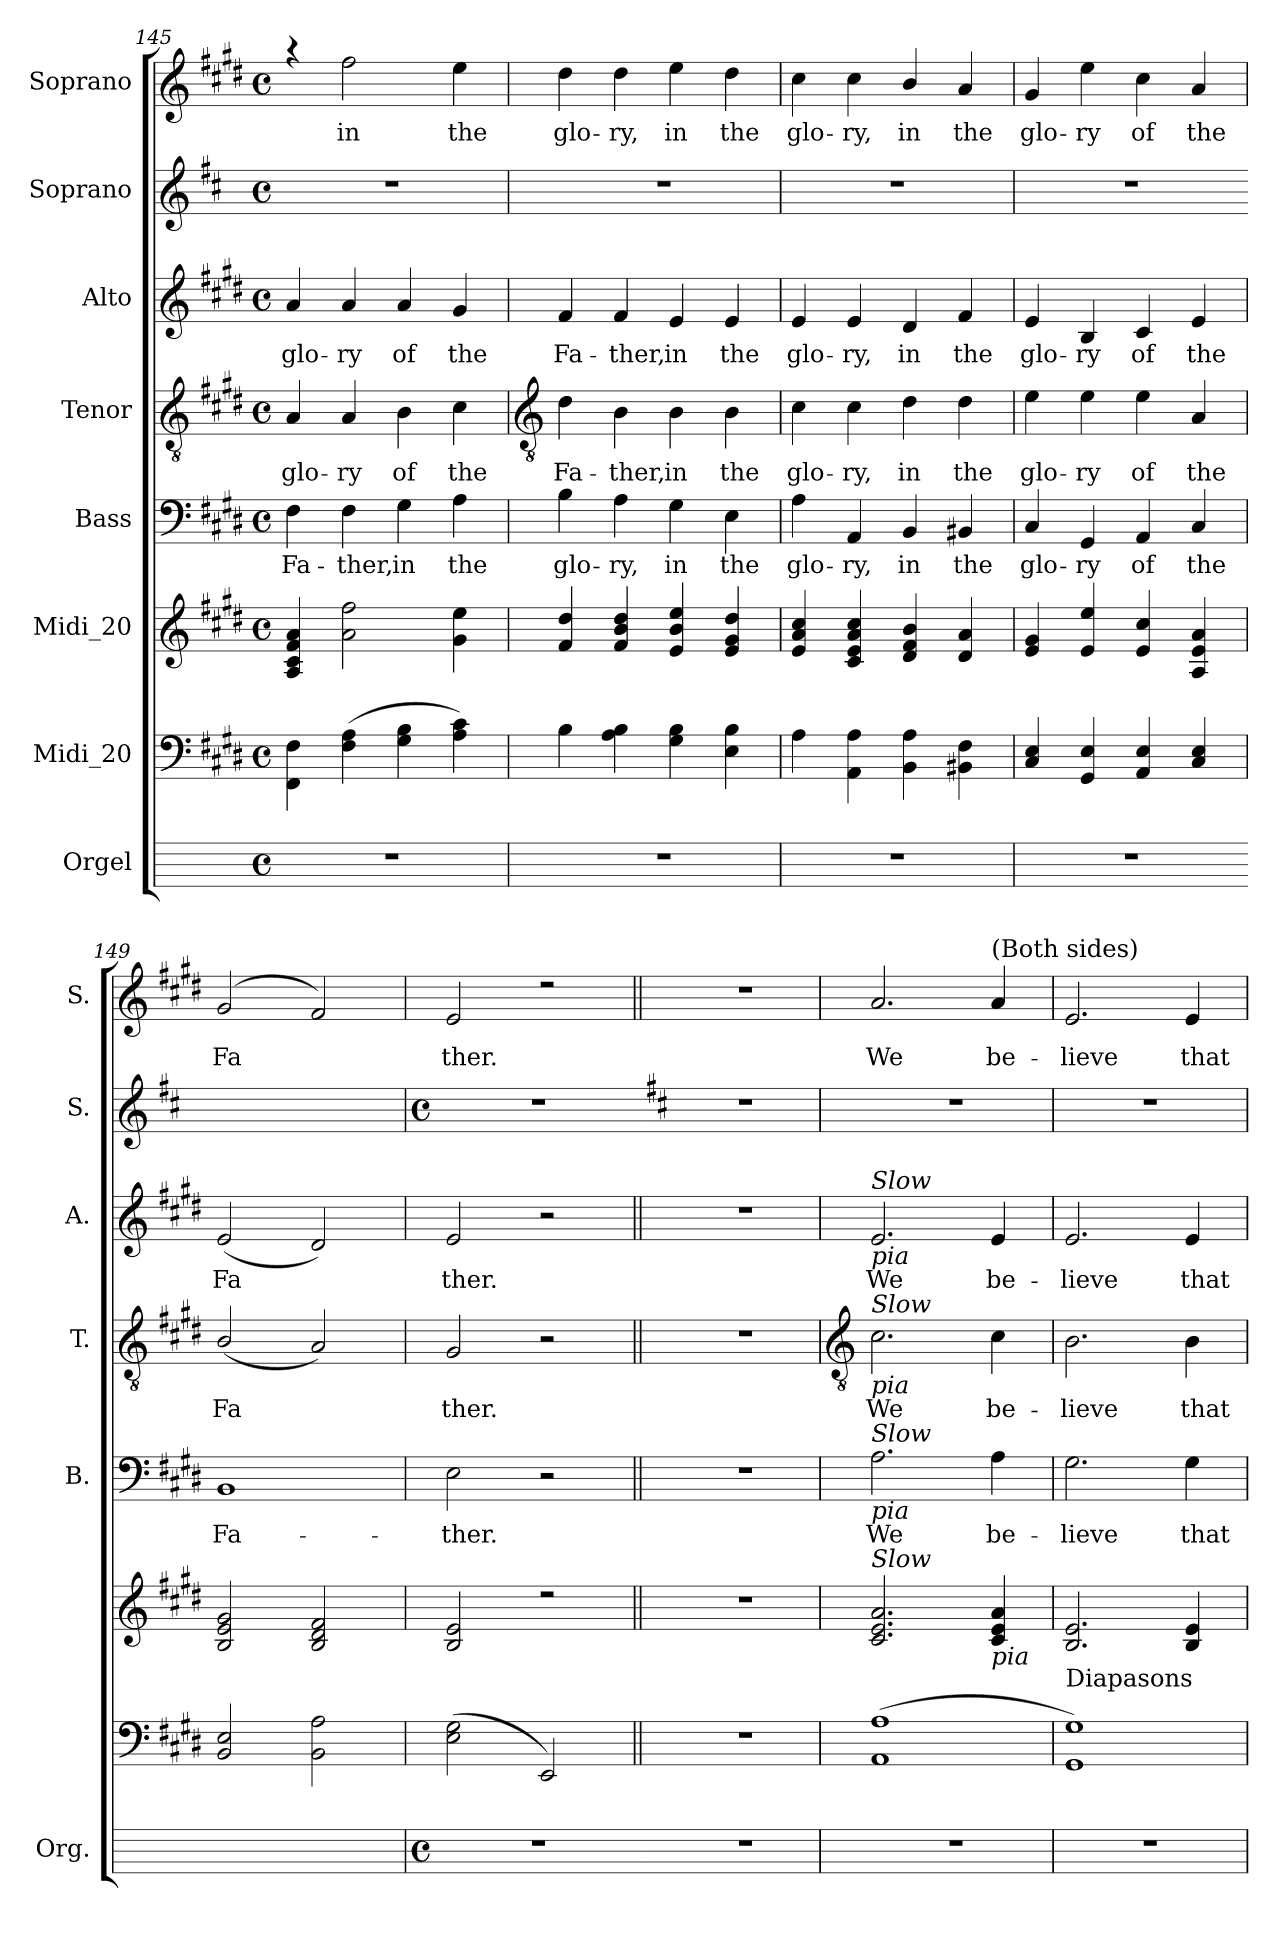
**kern	**kern	**kern	**kern	**text	**kern	**text	**kern	**text	**kern	**kern	**text
*part8	*part7	*part6	*part5	*part5	*part4	*part4	*part3	*part3	*part2	*part1	*part1
*staff8	*staff7	*staff6	*staff5	*staff5	*staff4	*staff4	*staff3	*staff3	*staff2	*staff1	*staff1
*I"Orgel	*I"Midi_20	*I"Midi_20	*I"Bass	*	*I"Tenor	*	*I"Alto	*	*I"Soprano	*I"Soprano	*
*I'Org.	*	*	*I'B.	*	*I'T.	*	*I'A.	*	*I'S.	*I'S.	*
*	*clefF4	*clefG2	*clefF4	*	*clefGv2	*	*clefG2	*	*clefG2	*clefG2	*
*	*k[f#c#g#d#]	*k[f#c#g#d#]	*k[f#c#g#d#]	*	*k[f#c#g#d#]	*	*k[f#c#g#d#]	*	*k[f#c#]	*k[f#c#g#d#]	*
*	*E:	*E:	*E:	*	*E:	*	*E:	*	*D:	*E:	*
*M4/4	*M4/4	*M4/4	*M4/4	*	*M4/4	*	*M4/4	*	*M4/4	*M4/4	*
*met(c)	*met(c)	*met(c)	*met(c)	*	*met(c)	*	*met(c)	*	*met(c)	*met(c)	*
=145	=145	=145	=145	=145	=145	=145	=145	=145	=145	=145	=145
*	*^	*^	*	*	*	*	*	*	*	*	*
!	!	!	!	!	!	!LO:LY:b	!	!LO:LY:b	!	!LO:LY:b	!	!	!
*	*	*	*	*	*	*	*	*	*	*	*	*^	*
1r	4FF#\ 4F#\	1ryy	4A/ 4c#/ 4f#/ 4a/	1ryy	4F#	Fa-	4A	glo-	4a	glo-	1r	4r	1ryy	.
!	!	!	!	!	!	!LO:LY:b	!	!LO:LY:b	!	!LO:LY:b	!	!	!	!LO:LY:b
.	(>4F#\ 4A\	.	2a\ 2ff#\	.	4F#	-ther,	4A	-ry	4a	-ry	.	2ff#\	.	in
!	!	!	!	!	!	!LO:LY:b	!	!LO:LY:b	!	!LO:LY:b	!	!	!	!
.	4G#\ 4B\	.	.	.	4G#	in	4B	of	4a	of	.	.	.	.
!	!	!	!	!	!	!LO:LY:b	!	!LO:LY:b	!	!LO:LY:b	!	!	!	!LO:LY:b
.	4A\ 4c#\)	.	4g#\ 4ee\	.	4A	the	4c#	the	4g#	the	.	4ee\	.	the
!!LO:LB:g=z	!!
=146	=146	=146	=146	=146	=146	=146	=146	=146	=146	=146	=146	=146	=146	=146
*	*	*	*	*	*	*	*clefGv2	*	*	*	*	*	*	*
!	!	!	!	!	!	!LO:LY:b	!	!LO:LY:b	!	!LO:LY:b	!	!	!	!LO:LY:b
1r	4B\	1ryy	4f#/ 4dd#/	1ryy	4B	glo-	4d#	Fa-	4f#	Fa-	1r	4dd#\	1ryy	glo-
!	!	!	!	!	!	!LO:LY:b	!	!LO:LY:b	!	!LO:LY:b	!	!	!	!LO:LY:b
.	4A\ 4B\	.	4f#/ 4b/ 4dd#/	.	4A	-ry,	4B	-ther,	4f#	-ther,	.	4dd#\	.	-ry,
!	!	!	!	!	!	!LO:LY:b	!	!LO:LY:b	!	!LO:LY:b	!	!	!	!LO:LY:b
.	4G#\ 4B\	.	4e/ 4b/ 4ee/	.	4G#	in	4B	in	4e	in	.	4ee\	.	in
!	!	!	!	!	!	!LO:LY:b	!	!LO:LY:b	!	!LO:LY:b	!	!	!	!LO:LY:b
.	4E\ 4B\	.	4e/ 4g#/ 4dd#/	.	4E	the	4B	the	4e	the	.	4dd#\	.	the
=147	=147	=147	=147	=147	=147	=147	=147	=147	=147	=147	=147	=147	=147	=147
!	!	!	!	!	!	!LO:LY:b	!	!LO:LY:b	!	!LO:LY:b	!	!	!	!LO:LY:b
1r	4A\	1ryy	4e/ 4a/ 4cc#/	1ryy	4A	glo-	4c#	glo-	4e	glo-	1r	4cc#\	1ryy	glo-
!	!	!	!	!	!	!LO:LY:b	!	!LO:LY:b	!	!LO:LY:b	!	!	!	!LO:LY:b
.	4AA\ 4A\	.	4c#/ 4e/ 4a/ 4cc#/	.	4AA	-ry,	4c#	-ry,	4e	-ry,	.	4cc#\	.	-ry,
!	!	!	!	!	!	!LO:LY:b	!	!LO:LY:b	!	!LO:LY:b	!	!	!	!LO:LY:b
.	4BB\ 4A\	.	4d#/ 4f#/ 4b/	.	4BB	in	4d#	in	4d#	in	.	4b/	.	in
!	!	!	!	!	!	!LO:LY:b	!	!LO:LY:b	!	!LO:LY:b	!	!	!	!LO:LY:b
.	4BB#X\ 4F#\	.	4d#/ 4a/	.	4BB#X	the	4d#	the	4f#	the	.	4a/	.	the
=148	=148	=148	=148	=148	=148	=148	=148	=148	=148	=148	=148	=148	=148	=148
!	!	!	!	!	!	!LO:LY:b	!	!LO:LY:b	!	!LO:LY:b	!	!	!	!LO:LY:b
1r	4C#/ 4E/	1ryy	4e/ 4g#/	1ryy	4C#	glo-	4e	glo-	4e	glo-	1r	4g#/	1ryy	glo-
!	!	!	!	!	!	!LO:LY:b	!	!LO:LY:b	!	!LO:LY:b	!	!	!	!LO:LY:b
.	4GG#/ 4E/	.	4e/ 4ee/	.	4GG#	-ry	4e	-ry	4B	-ry	.	4ee\	.	-ry
!	!	!	!	!	!	!LO:LY:b	!	!LO:LY:b	!	!LO:LY:b	!	!	!	!LO:LY:b
.	4AA/ 4E/	.	4e/ 4cc#/	.	4AA	of	4e	of	4c#	of	.	4cc#\	.	of
!	!	!	!	!	!	!LO:LY:b	!	!LO:LY:b	!	!LO:LY:b	!	!	!	!LO:LY:b
.	4C#/ 4E/	.	4A/ 4e/ 4a/	.	4C#	the	4A	the	4e	the	.	4a/	.	the
=149||	=149	=149	=149	=149	=149	=149	=149	=149	=149	=149	=149||	=149	=149	=149
!	!	!	!	!	!	!LO:LY:b	!	!LO:LY:b	!	!LO:LY:b	!	!	!	!LO:LY:b
1ryy	2BB/ 2E/	1ryy	2B/ 2e/ 2g#/	1ryy	1BB	Fa-	(<2B/	Fa	(<2e	Fa	1ryy	(<2g#/	1ryy	Fa
.	2BB\ 2A\	.	2B/ 2d#/ 2f#/	.	.	.	2A)	.	2d#)	.	.	2f#/)	.	.
!!LO:LB:g=z	!!
=150	=150	=150	=150	=150	=150	=150	=150	=150	=150	=150	=150	=150	=150	=150
*M4/4	*	*	*	*	*	*	*	*	*	*	*M4/4	*	*	*
*met(c)	*	*	*	*	*	*	*	*	*	*	*met(c)	*	*	*
!	!	!	!	!	!	!LO:LY:b	!	!LO:LY:b	!	!LO:LY:b	!	!	!	!LO:LY:b
1r	(>2E\ 2G#\	1ryy	2B/ 2e/	1ryy	2E	-ther.	2G#	ther.	2e	ther.	1r	2e/	1ryy	ther.
.	2EE/)	.	2r	.	2r	.	2r	.	2r	.	.	2r	.	.
*	*v	*v	*	*	*	*	*	*	*	*	*	*v	*v	*
*	*	*v	*v	*	*	*	*	*	*	*	*	*
=151	=151||	=151||	=151||	=151||	=151||	=151||	=151||	=151||	=151	=151||	=151||
*	*k[]	*k[]	*k[]	*	*k[]	*	*k[]	*	*	*k[]	*
*	*C:	*C:	*C:	*	*C:	*	*C:	*	*	*C:	*
1r	1r	1r	1r	.	1r	.	1r	.	1r	1r	.
!!LO:LB:g=z
=152	=152	=152	=152	=152	=152	=152	=152	=152	=152	=152	=152
*	*	*	*	*	*clefGv2	*	*	*	*	*	*
*	*^	*^	*	*	*	*	*	*	*	*	*
!	!	!	!	!	!	!	!	!	!	!	!	!LO:TX:a:i:t=Slow	!
!	!	!	!	!	!	!	!	!	!	!	!	!LO:TX:b:i:t=pia	!
!	!	!	!	!	!	!	!	!	!LO:TX:a:i:t=Slow	!	!	!	!
!	!	!	!	!	!	!	!	!	!LO:TX:b:i:t=pia	!	!	!	!
!	!	!	!	!	!	!	!LO:TX:a:i:t=Slow	!	!	!	!	!	!
!	!	!	!	!	!	!	!LO:TX:b:i:t=pia	!	!	!	!	!	!
!	!	!	!	!	!LO:TX:a:i:t=Slow	!	!	!	!	!	!	!	!
!	!	!	!	!	!LO:TX:b:i:t=pia	!	!	!	!	!	!	!	!
!	!	!	!LO:TX:a:i:t=Slow	!	!	!	!	!	!	!	!	!	!
!	!	!	!	!	!	!LO:LY:b	!	!LO:LY:b	!	!LO:LY:b	!	!	!LO:LY:b
*	*	*	*	*	*	*	*	*	*	*	*	*^	*
1r	(>1AA/ 1A/	1ryy	2.c/ 2.e/ 2.a/	1ryy	2.A	We	2.c	We	2.e	We	1r	2.a/	1ryy	We
!	!	!	!	!	!	!	!	!	!	!	!	!LO:TX:a:t=(Both sides)	!	!
!	!	!	!LO:TX:b:i:t=pia	!	!	!	!	!	!	!	!	!	!	!
!	!	!	!	!	!	!LO:LY:b	!	!LO:LY:b	!	!LO:LY:b	!	!	!	!LO:LY:b
.	.	.	4c/ 4e/ 4a/	.	4A	be-	4c	be-	4e	be-	.	4a/	.	be-
=153	=153	=153	=153	=153	=153	=153	=153	=153	=153	=153	=153	=153	=153	=153
!	!	!	!LO:TX:b:t=Diapasons	!	!	!	!	!	!	!	!	!	!	!
!	!	!	!	!	!	!LO:LY:b	!	!LO:LY:b	!	!LO:LY:b	!	!	!	!LO:LY:b
1r	1GG/ 1G/)	1ryy	2.B/ 2.e/	1ryy	2.G	-lieve	2.B	-lieve	2.e	-lieve	1r	2.e/	1ryy	-lieve
!	!	!	!	!	!	!LO:LY:b	!	!LO:LY:b	!	!LO:LY:b	!	!	!	!LO:LY:b
.	.	.	4B/ 4e/	.	4G	that	4B	that	4e	that	.	4e/	.	that
*	*v	*v	*	*	*	*	*	*	*	*	*	*v	*v	*
*	*	*v	*v	*	*	*	*	*	*	*	*	*
=	=	=	=	=	=	=	=	=	=	=	=
*-	*-	*-	*-	*-	*-	*-	*-	*-	*-	*-	*-
